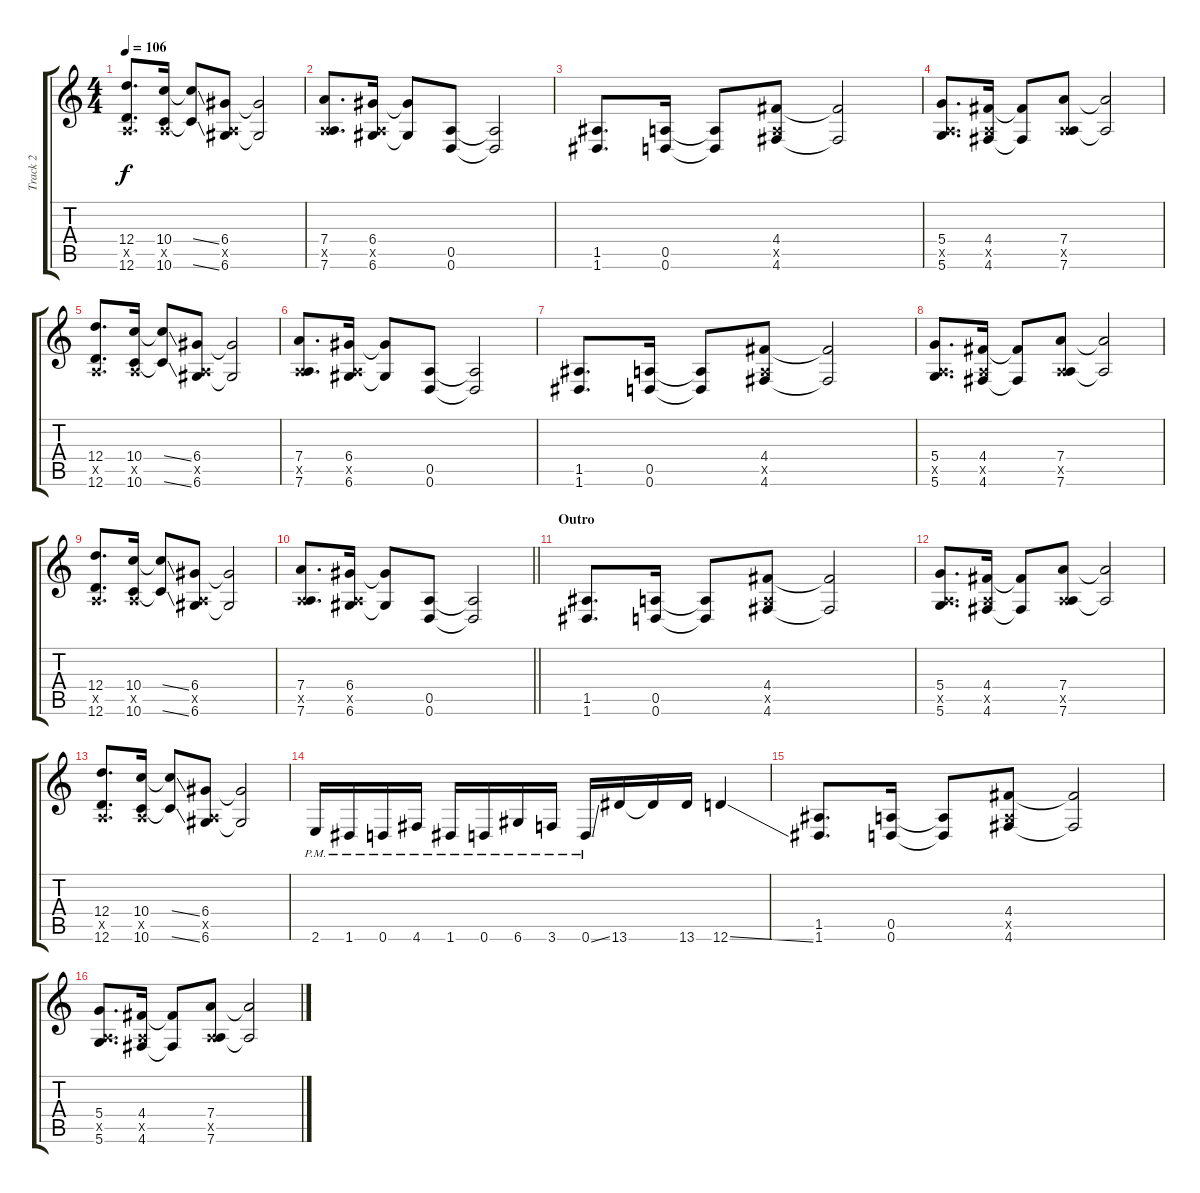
\track ("Track 2" "Track 2") {instrument distortionguitar}
\staff {score tabs}
\tuning (E4 A3 F3 D3 A2 D2) {hide}
\ts (4 4)
\tempo 106
\clef g2
\ks c
(12.4 0.5{x} 12.6).8{d dy f} (10.4 0.5{x} 10.6).16 (10.4{ss t} 10.6{ss t}).8 (6.4 0.5{x} 6.6).8 (6.4{t} 6.6{t}).2 |
(7.4 0.5{x} 7.6).8{d} (6.4 0.5{x} 6.6).16 (6.4{t} 6.6{t}).8 (0.5 0.6).8 (0.5{t} 0.6{t}).2 |
(1.5 1.6).8{d} (0.5 0.6).16 (0.5{t} 0.6{t}).8 (4.4 0.5{x} 4.6).8 (4.4{t} 4.6{t}).2 |
(5.4 0.5{x} 5.6).8{d} (4.4 0.5{x} 4.6).16 (4.4{t} 4.6{t}).8 (7.4 0.5{x} 7.6).8 (7.4{t} 7.6{t}).2 |
(12.4 0.5{x} 12.6).8{d} (10.4 0.5{x} 10.6).16 (10.4{ss t} 10.6{ss t}).8 (6.4 0.5{x} 6.6).8 (6.4{t} 6.6{t}).2 |
(7.4 0.5{x} 7.6).8{d} (6.4 0.5{x} 6.6).16 (6.4{t} 6.6{t}).8 (0.5 0.6).8 (0.5{t} 0.6{t}).2 |
(1.5 1.6).8{d} (0.5 0.6).16 (0.5{t} 0.6{t}).8 (4.4 0.5{x} 4.6).8 (4.4{t} 4.6{t}).2 |
(5.4 0.5{x} 5.6).8{d} (4.4 0.5{x} 4.6).16 (4.4{t} 4.6{t}).8 (7.4 0.5{x} 7.6).8 (7.4{t} 7.6{t}).2 |
(12.4 0.5{x} 12.6).8{d} (10.4 0.5{x} 10.6).16 (10.4{ss t} 10.6{ss t}).8 (6.4 0.5{x} 6.6).8 (6.4{t} 6.6{t}).2 |
\barLineRight lightlight
(7.4 0.5{x} 7.6).8{d} (6.4 0.5{x} 6.6).16 (6.4{t} 6.6{t}).8 (0.5 0.6).8 (0.5{t} 0.6{t}).2 |
\section ("" "Outro")
(1.5 1.6).8{d} (0.5 0.6).16 (0.5{t} 0.6{t}).8 (4.4 0.5{x} 4.6).8 (4.4{t} 4.6{t}).2 |
(5.4 0.5{x} 5.6).8{d} (4.4 0.5{x} 4.6).16 (4.4{t} 4.6{t}).8 (7.4 0.5{x} 7.6).8 (7.4{t} 7.6{t}).2 |
(12.4 0.5{x} 12.6).8{d} (10.4 0.5{x} 10.6).16 (10.4{ss t} 10.6{ss t}).8 (6.4 0.5{x} 6.6).8 (6.4{t} 6.6{t}).2 |
2.6{pm}.16 1.6{pm}.16 0.6{pm}.16 4.6{pm}.16 1.6{pm}.16 0.6{pm}.16 6.6{pm}.16 3.6{pm}.16 0.6{ss pm}.16 13.6.16 13.6{t}.16 13.6.16 12.6{ss}.4 |
(1.5 1.6).8{d} (0.5 0.6).16 (0.5{t} 0.6{t}).8 (4.4 0.5{x} 4.6).8 (4.4{t} 4.6{t}).2 |
(5.4 0.5{x} 5.6).8{d} (4.4 0.5{x} 4.6).16 (4.4{t} 4.6{t}).8 (7.4 0.5{x} 7.6).8 (7.4{t} 7.6{t}).2
